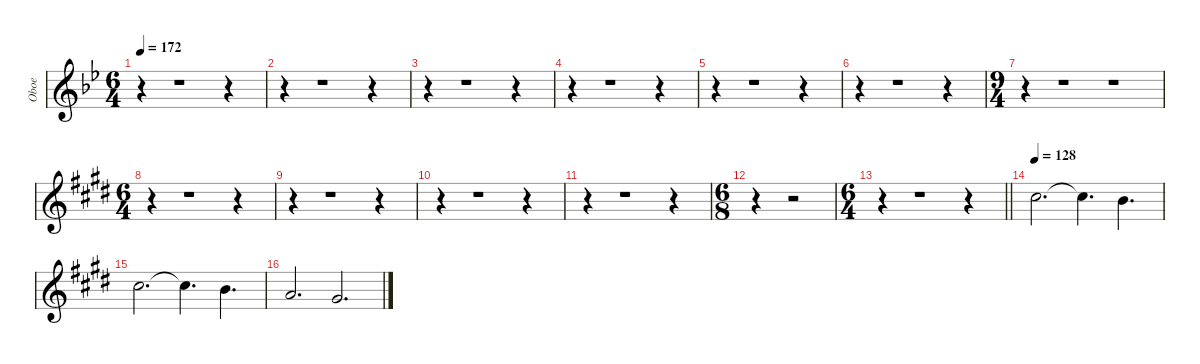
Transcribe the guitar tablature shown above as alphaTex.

\defaultSystemsLayout 4
\hideDynamics
\bracketExtendMode nobrackets
\firstSystemTrackNameMode fullname
\otherSystemsTrackNameMode fullname
\otherSystemsTrackNameOrientation horizontal
\track ("Oboe" "ob.") {instrument oboe}
\staff {score}
\tuning (E4 B3 G3 D3 A2 E2)
\ts (6 4)
\tempo 172
\clef g2
\ks gminor
r.4{dy mp} r.1 r.4 |
r.4 r.1 r.4 |
r.4 r.1 r.4 |
r.4 r.1 r.4 |
r.4 r.1 r.4 |
r.4 r.1 r.4 |
\ts (9 4)
\beaming (8 3 3 3 3)
r.4 r.1 r.1 |
\ts (6 4)
\beaming (8 3 3 3 3)
\ks e
r.4 r.1 r.4 |
r.4 r.1 r.4 |
r.4 r.1 r.4 |
r.4 r.1 r.4 |
\ts (6 8)
\beaming (8 3 3 3 3)
r.4 r.2 |
\ts (6 4)
\beaming (8 3 3 3 3)
\barLineRight lightlight
r.4 r.1 r.4 |
\tempo 128
9.1{acc #}.2{d dy p} 9.1{t acc #}.4{d} 7.1{acc forcenatural}.4{d} |
9.1{acc #}.2{d} 9.1{t acc #}.4{d} 7.1{acc forcenatural}.4{d} |
5.1{acc forcenatural}.2{d} 4.1{acc #}.2{d}
